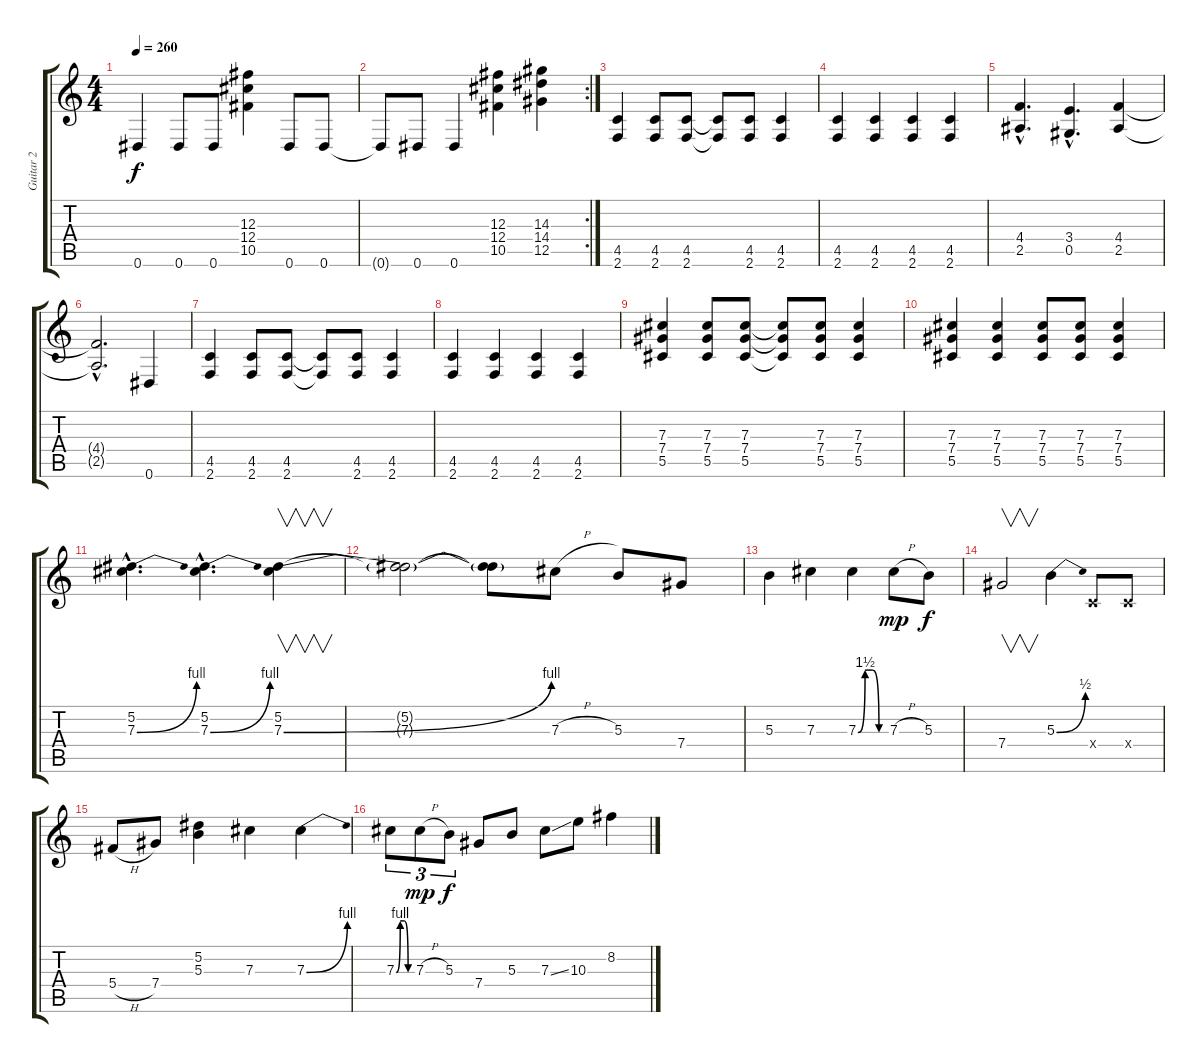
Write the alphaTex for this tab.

\track ("Guitar 2" "Guitar 2") {instrument distortionguitar}
\staff {score tabs}
\tuning (Eb4 Bb3 Gb3 Db3 Ab2 Eb2) {hide}
\ts (4 4)
\tempo 260
\clef g2
\ks c
0.6.4{dy f} 0.6.8 0.6.8 (12.3 12.4 10.5).4 0.6.8 0.6.8 |
\rc 2
0.6{t}.8 0.6.8 0.6.4 (12.3 12.4 10.5).4 (14.3 14.4 12.5).4 |
(4.5 2.6).4 (4.5 2.6).8 (4.5 2.6).8 (4.5{t} 2.6{t}).8 (4.5 2.6).8 (4.5 2.6).4 |
(4.5 2.6).4 (4.5 2.6).4 (4.5 2.6).4 (4.5 2.6).4 |
(4.4{hac} 2.5{hac}).4{d} (3.4{hac} 0.5{hac}).4{d} (4.4 2.5).4 |
(4.4{hac t} 2.5{hac t}).2{d} 0.6.4 |
(4.5 2.6).4 (4.5 2.6).8 (4.5 2.6).8 (4.5{t} 2.6{t}).8 (4.5 2.6).8 (4.5 2.6).4 |
(4.5 2.6).4 (4.5 2.6).4 (4.5 2.6).4 (4.5 2.6).4 |
(7.3 7.4 5.5).4 (7.3 7.4 5.5).8 (7.3 7.4 5.5).8 (7.3{t} 7.4{t} 5.5{t}).8 (7.3 7.4 5.5).8 (7.3 7.4 5.5).4 |
(7.3 7.4 5.5).4 (7.3 7.4 5.5).4 (7.3 7.4 5.5).8 (7.3 7.4 5.5).8 (7.3 7.4 5.5).4 |
(5.2{hac} 7.3{be (bend 0 0 60 4) hac}).4{d} (5.2{hac} 7.3{be (bend 0 0 60 4) hac}).4{d} (5.2 7.3{be (bend 0 0 60 4)}).4{v} |
(5.2{t} 7.3{t}).2 (5.2{t} 7.3{t}).8 7.3{h}.8 5.3.8 7.4.8 |
5.3.4 7.3.4 7.3{be (custom 0 0 15 6 30 6 45 0 60 0)}.4 7.3{h}.8{dy mp} 5.3.8{dy f} |
7.4.2{v} 5.3{be (bend 0 0 60 2)}.4 -1.4{x}.8 -1.4{x}.8 |
5.4{h}.8 7.4.8 (5.2 5.3).4 7.3.4 7.3{be (bend 0 0 60 4)}.4 |
7.3{be (custom 0 0 15 4 30 4 45 0 60 0)}.8{tu (3 2)} 7.3{h}.8{tu (3 2) dy mp} 5.3.8{tu (3 2) dy f} 7.4.8 5.3.8 7.3{ss}.8 10.3.8 8.2.4
